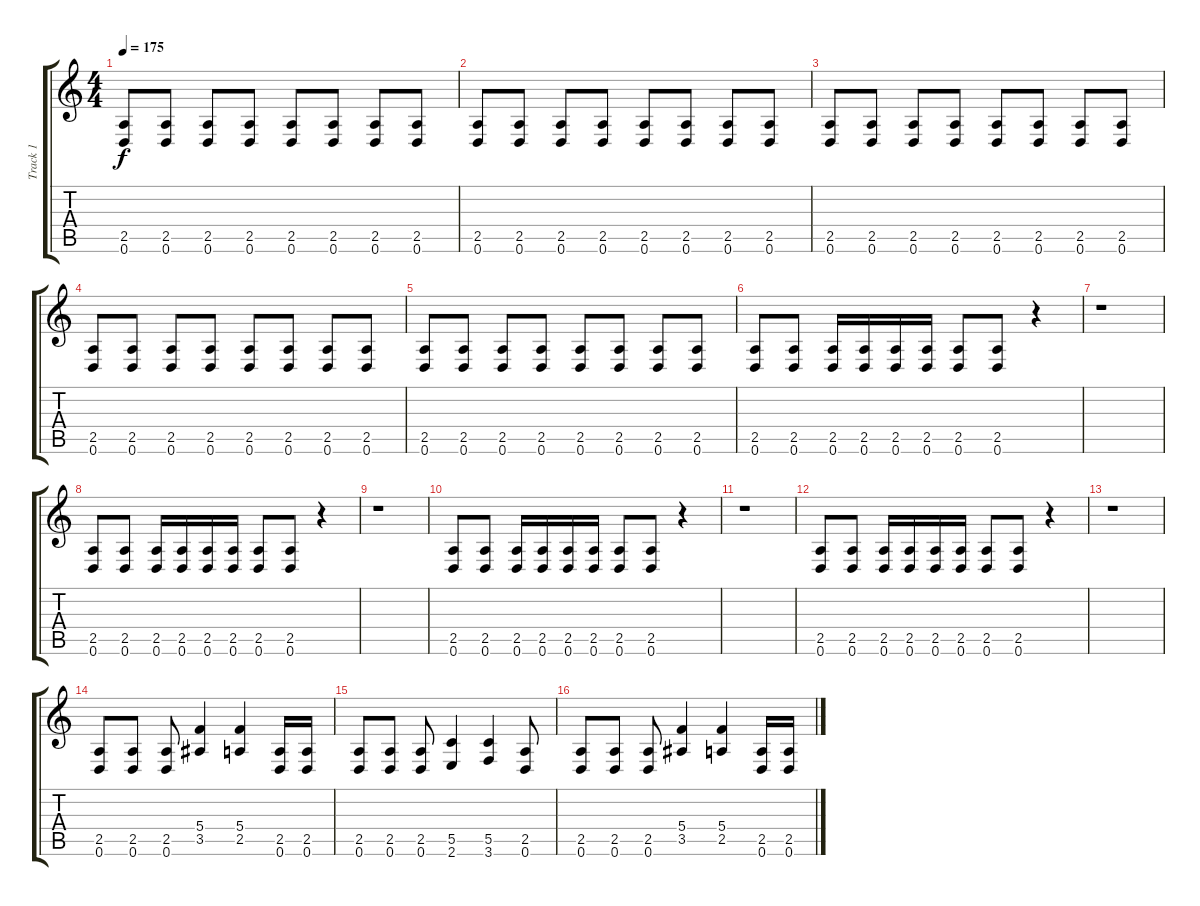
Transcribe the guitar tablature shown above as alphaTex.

\track ("Track 1" "Track 1") {instrument distortionguitar}
\staff {score tabs}
\tuning (D4 A3 F3 C3 G2 D2) {hide}
\ts (4 4)
\tempo 175
\clef g2
\ks c
(2.5 0.6).8{dy f} (2.5 0.6).8 (2.5 0.6).8 (2.5 0.6).8 (2.5 0.6).8 (2.5 0.6).8 (2.5 0.6).8 (2.5 0.6).8 |
(2.5 0.6).8 (2.5 0.6).8 (2.5 0.6).8 (2.5 0.6).8 (2.5 0.6).8 (2.5 0.6).8 (2.5 0.6).8 (2.5 0.6).8 |
(2.5 0.6).8 (2.5 0.6).8 (2.5 0.6).8 (2.5 0.6).8 (2.5 0.6).8 (2.5 0.6).8 (2.5 0.6).8 (2.5 0.6).8 |
(2.5 0.6).8 (2.5 0.6).8 (2.5 0.6).8 (2.5 0.6).8 (2.5 0.6).8 (2.5 0.6).8 (2.5 0.6).8 (2.5 0.6).8 |
(2.5 0.6).8 (2.5 0.6).8 (2.5 0.6).8 (2.5 0.6).8 (2.5 0.6).8 (2.5 0.6).8 (2.5 0.6).8 (2.5 0.6).8 |
(2.5 0.6).8 (2.5 0.6).8 (2.5 0.6).16 (2.5 0.6).16 (2.5 0.6).16 (2.5 0.6).16 (2.5 0.6).8 (2.5 0.6).8 r.4 |
r.1 |
(2.5 0.6).8 (2.5 0.6).8 (2.5 0.6).16 (2.5 0.6).16 (2.5 0.6).16 (2.5 0.6).16 (2.5 0.6).8 (2.5 0.6).8 r.4 |
r.1 |
(2.5 0.6).8 (2.5 0.6).8 (2.5 0.6).16 (2.5 0.6).16 (2.5 0.6).16 (2.5 0.6).16 (2.5 0.6).8 (2.5 0.6).8 r.4 |
r.1 |
(2.5 0.6).8 (2.5 0.6).8 (2.5 0.6).16 (2.5 0.6).16 (2.5 0.6).16 (2.5 0.6).16 (2.5 0.6).8 (2.5 0.6).8 r.4 |
r.1 |
(2.5 0.6).8 (2.5 0.6).8 (2.5 0.6).8 (5.4 3.5).4 (5.4 2.5).4 (2.5 0.6).16 (2.5 0.6).16 |
(2.5 0.6).8 (2.5 0.6).8 (2.5 0.6).8 (5.5 2.6).4 (5.5 3.6).4 (2.5 0.6).8 |
(2.5 0.6).8 (2.5 0.6).8 (2.5 0.6).8 (5.4 3.5).4 (5.4 2.5).4 (2.5 0.6).16 (2.5 0.6).16
